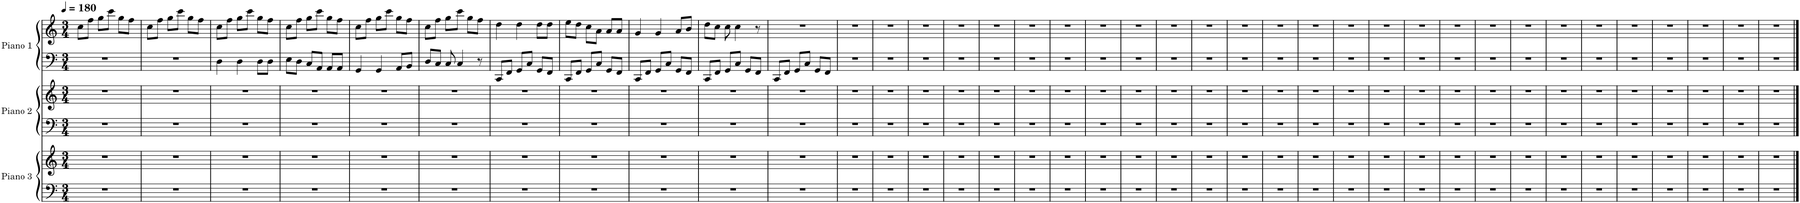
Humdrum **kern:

**kern	**kern	**kern	**kern	**kern	**kern
*part3	*part3	*part2	*part2	*part1	*part1
*staff6	*staff5	*staff4	*staff3	*staff2	*staff1
*I"Piano 3	*	*I"Piano 2	*	*I"Piano 1	*
*I'Pno. 3	*	*I'Pno. 2	*	*I'Pno. 1	*
*clefF4	*clefG2	*clefF4	*clefG2	*clefF4	*clefG2
*k[]	*k[]	*k[]	*k[]	*k[]	*k[]
*M3/4	*M3/4	*M3/4	*M3/4	*M3/4	*M3/4
*MM180	*MM180	*MM180	*MM180	*MM180	*MM180
=1	=1	=1	=1	=1	=1
2.r	2.r	2.r	2.r	2.r	8cc\L
.	.	.	.	.	8ff\J
.	.	.	.	.	8gg\L
.	.	.	.	.	8ccc\J
.	.	.	.	.	8gg\L
.	.	.	.	.	8ff\J
=2	=2	=2	=2	=2	=2
2.r	2.r	2.r	2.r	2.r	8cc\L
.	.	.	.	.	8ff\J
.	.	.	.	.	8gg\L
.	.	.	.	.	8ccc\J
.	.	.	.	.	8gg\L
.	.	.	.	.	8ff\J
=3	=3	=3	=3	=3	=3
2.r	2.r	2.r	2.r	4D\	8cc\L
.	.	.	.	.	8ff\J
.	.	.	.	4D\	8gg\L
.	.	.	.	.	8ccc\J
.	.	.	.	8D\L	8gg\L
.	.	.	.	8D\J	8ff\J
=4	=4	=4	=4	=4	=4
2.r	2.r	2.r	2.r	8E\L	8cc\L
.	.	.	.	8D\J	8ff\J
.	.	.	.	8C/L	8gg\L
.	.	.	.	8AA/J	8ccc\J
.	.	.	.	8AA/L	8gg\L
.	.	.	.	8AA/J	8ff\J
=5	=5	=5	=5	=5	=5
2.r	2.r	2.r	2.r	4GG/	8cc\L
.	.	.	.	.	8ff\J
.	.	.	.	4GG/	8gg\L
.	.	.	.	.	8ccc\J
.	.	.	.	8AA/L	8gg\L
.	.	.	.	8BB/J	8ff\J
=6	=6	=6	=6	=6	=6
2.r	2.r	2.r	2.r	8D/L	8cc\L
.	.	.	.	8C/J	8ff\J
.	.	.	.	8C/	8gg\L
.	.	.	.	4C/	8ccc\J
.	.	.	.	.	8gg\L
.	.	.	.	8r	8ff\J
=7	=7	=7	=7	=7	=7
2.r	2.r	2.r	2.r	8CC/L	4dd\
.	.	.	.	8FF/J	.
.	.	.	.	8GG/L	4dd\
.	.	.	.	8C/J	.
.	.	.	.	8GG/L	8dd\L
.	.	.	.	8FF/J	8dd\J
=8	=8	=8	=8	=8	=8
2.r	2.r	2.r	2.r	8CC/L	8ee\L
.	.	.	.	8FF/J	8dd\J
.	.	.	.	8GG/L	8cc\L
.	.	.	.	8C/J	8a\J
.	.	.	.	8GG/L	8a/L
.	.	.	.	8FF/J	8a/J
=9	=9	=9	=9	=9	=9
2.r	2.r	2.r	2.r	8CC/L	4g/
.	.	.	.	8FF/J	.
.	.	.	.	8GG/L	4g/
.	.	.	.	8C/J	.
.	.	.	.	8GG/L	8a/L
.	.	.	.	8FF/J	8b/J
=10	=10	=10	=10	=10	=10
2.r	2.r	2.r	2.r	8CC/L	8dd\L
.	.	.	.	8FF/J	8cc\J
.	.	.	.	8GG/L	8cc\
.	.	.	.	8C/J	4cc\
.	.	.	.	8GG/L	.
.	.	.	.	8FF/J	8r
=11	=11	=11	=11	=11	=11
2.r	2.r	2.r	2.r	8CC/L	2.r
.	.	.	.	8FF/J	.
.	.	.	.	8GG/L	.
.	.	.	.	8C/J	.
.	.	.	.	8GG/L	.
.	.	.	.	8FF/J	.
=12	=12	=12	=12	=12	=12
2.r	2.r	2.r	2.r	2.r	2.r
=13	=13	=13	=13	=13	=13
2.r	2.r	2.r	2.r	2.r	2.r
=14	=14	=14	=14	=14	=14
2.r	2.r	2.r	2.r	2.r	2.r
=15	=15	=15	=15	=15	=15
2.r	2.r	2.r	2.r	2.r	2.r
=16	=16	=16	=16	=16	=16
2.r	2.r	2.r	2.r	2.r	2.r
=17	=17	=17	=17	=17	=17
2.r	2.r	2.r	2.r	2.r	2.r
=18	=18	=18	=18	=18	=18
2.r	2.r	2.r	2.r	2.r	2.r
=19	=19	=19	=19	=19	=19
2.r	2.r	2.r	2.r	2.r	2.r
=20	=20	=20	=20	=20	=20
2.r	2.r	2.r	2.r	2.r	2.r
=21	=21	=21	=21	=21	=21
2.r	2.r	2.r	2.r	2.r	2.r
=22	=22	=22	=22	=22	=22
2.r	2.r	2.r	2.r	2.r	2.r
=23	=23	=23	=23	=23	=23
2.r	2.r	2.r	2.r	2.r	2.r
=24	=24	=24	=24	=24	=24
2.r	2.r	2.r	2.r	2.r	2.r
=25	=25	=25	=25	=25	=25
2.r	2.r	2.r	2.r	2.r	2.r
=26	=26	=26	=26	=26	=26
2.r	2.r	2.r	2.r	2.r	2.r
=27	=27	=27	=27	=27	=27
2.r	2.r	2.r	2.r	2.r	2.r
=28	=28	=28	=28	=28	=28
2.r	2.r	2.r	2.r	2.r	2.r
=29	=29	=29	=29	=29	=29
2.r	2.r	2.r	2.r	2.r	2.r
=30	=30	=30	=30	=30	=30
2.r	2.r	2.r	2.r	2.r	2.r
=31	=31	=31	=31	=31	=31
2.r	2.r	2.r	2.r	2.r	2.r
=32	=32	=32	=32	=32	=32
2.r	2.r	2.r	2.r	2.r	2.r
=33	=33	=33	=33	=33	=33
2.r	2.r	2.r	2.r	2.r	2.r
=34	=34	=34	=34	=34	=34
2.r	2.r	2.r	2.r	2.r	2.r
=35	=35	=35	=35	=35	=35
2.r	2.r	2.r	2.r	2.r	2.r
=36	=36	=36	=36	=36	=36
2.r	2.r	2.r	2.r	2.r	2.r
=37	=37	=37	=37	=37	=37
2.r	2.r	2.r	2.r	2.r	2.r
=38	=38	=38	=38	=38	=38
2.r	2.r	2.r	2.r	2.r	2.r
==	==	==	==	==	==
*-	*-	*-	*-	*-	*-
